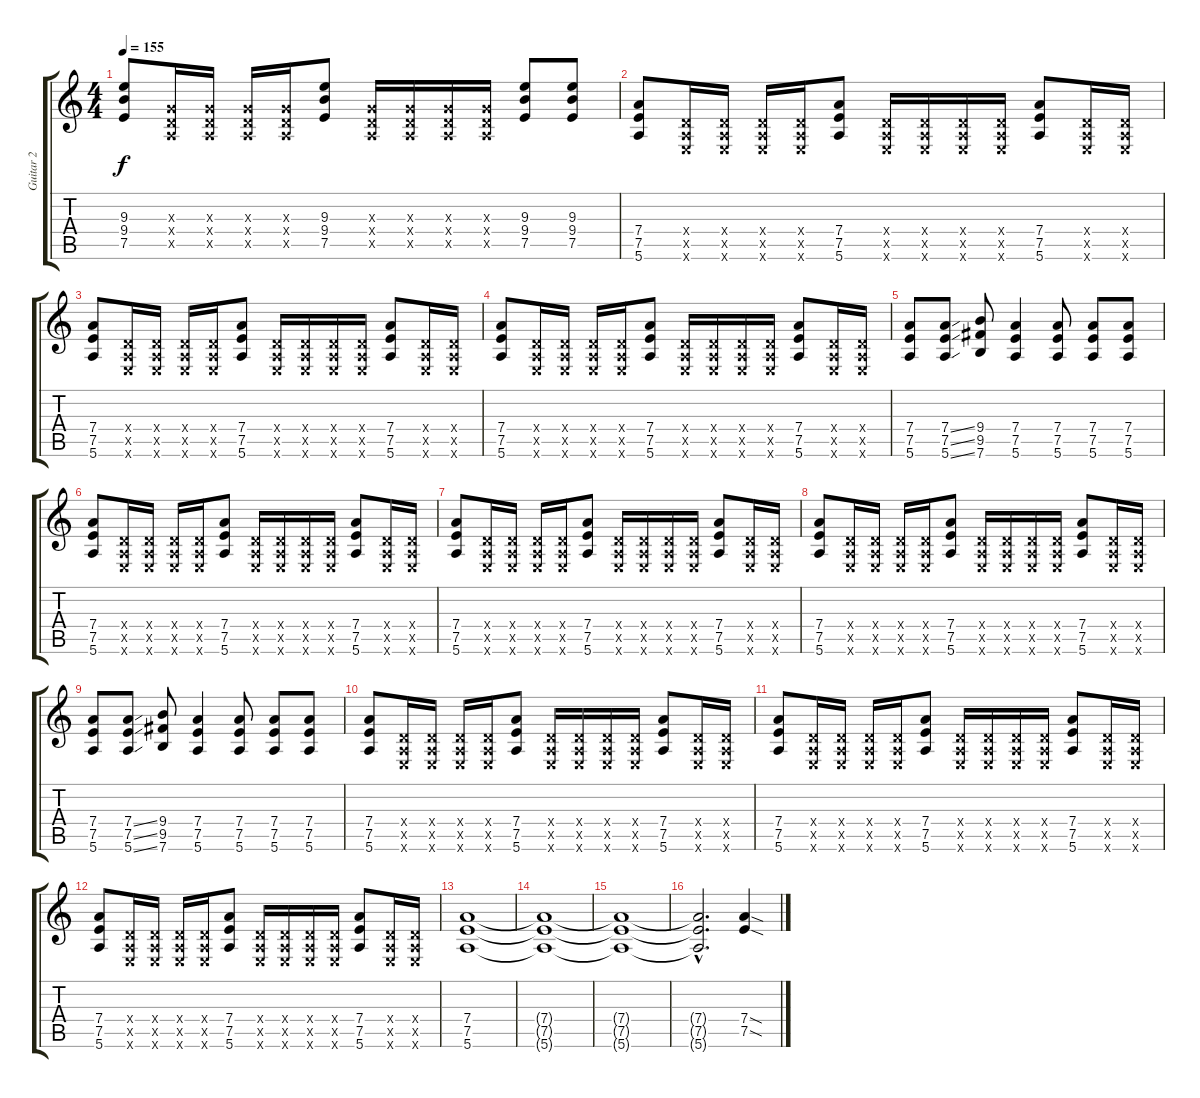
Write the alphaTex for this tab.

\track ("Guitar 2" "Guitar 2") {instrument distortionguitar}
\staff {score tabs}
\tuning (E4 B3 G3 D3 A2 E2) {hide}
\ts (4 4)
\tempo 155
\clef g2
\ks c
(9.3 9.4 7.5).8{dy f} (0.3{x} 0.4{x} 0.5{x}).16 (0.3{x} 0.4{x} 0.5{x}).16 (0.3{x} 0.4{x} 0.5{x}).16 (0.3{x} 0.4{x} 0.5{x}).16 (9.3 9.4 7.5).8 (0.3{x} 0.4{x} 0.5{x}).16 (0.3{x} 0.4{x} 0.5{x}).16 (0.3{x} 0.4{x} 0.5{x}).16 (0.3{x} 0.4{x} 0.5{x}).16 (9.3 9.4 7.5).8 (9.3 9.4 7.5).8 |
(7.4 7.5 5.6).8 (0.4{x} 0.5{x} 0.6{x}).16 (0.4{x} 0.5{x} 0.6{x}).16 (0.4{x} 0.5{x} 0.6{x}).16 (0.4{x} 0.5{x} 0.6{x}).16 (7.4 7.5 5.6).8 (0.4{x} 0.5{x} 0.6{x}).16 (0.4{x} 0.5{x} 0.6{x}).16 (0.4{x} 0.5{x} 0.6{x}).16 (0.4{x} 0.5{x} 0.6{x}).16 (7.4 7.5 5.6).8 (0.4{x} 0.5{x} 0.6{x}).16 (0.4{x} 0.5{x} 0.6{x}).16 |
(7.4 7.5 5.6).8 (0.4{x} 0.5{x} 0.6{x}).16 (0.4{x} 0.5{x} 0.6{x}).16 (0.4{x} 0.5{x} 0.6{x}).16 (0.4{x} 0.5{x} 0.6{x}).16 (7.4 7.5 5.6).8 (0.4{x} 0.5{x} 0.6{x}).16 (0.4{x} 0.5{x} 0.6{x}).16 (0.4{x} 0.5{x} 0.6{x}).16 (0.4{x} 0.5{x} 0.6{x}).16 (7.4 7.5 5.6).8 (0.4{x} 0.5{x} 0.6{x}).16 (0.4{x} 0.5{x} 0.6{x}).16 |
(7.4 7.5 5.6).8 (0.4{x} 0.5{x} 0.6{x}).16 (0.4{x} 0.5{x} 0.6{x}).16 (0.4{x} 0.5{x} 0.6{x}).16 (0.4{x} 0.5{x} 0.6{x}).16 (7.4 7.5 5.6).8 (0.4{x} 0.5{x} 0.6{x}).16 (0.4{x} 0.5{x} 0.6{x}).16 (0.4{x} 0.5{x} 0.6{x}).16 (0.4{x} 0.5{x} 0.6{x}).16 (7.4 7.5 5.6).8 (0.4{x} 0.5{x} 0.6{x}).16 (0.4{x} 0.5{x} 0.6{x}).16 |
(7.4 7.5 5.6).8 (7.4{ss} 7.5{ss} 5.6{ss}).8 (9.4 9.5 7.6).8 (7.4 7.5 5.6).4 (7.4 7.5 5.6).8 (7.4 7.5 5.6).8 (7.4 7.5 5.6).8 |
(7.4 7.5 5.6).8 (0.4{x} 0.5{x} 0.6{x}).16 (0.4{x} 0.5{x} 0.6{x}).16 (0.4{x} 0.5{x} 0.6{x}).16 (0.4{x} 0.5{x} 0.6{x}).16 (7.4 7.5 5.6).8 (0.4{x} 0.5{x} 0.6{x}).16 (0.4{x} 0.5{x} 0.6{x}).16 (0.4{x} 0.5{x} 0.6{x}).16 (0.4{x} 0.5{x} 0.6{x}).16 (7.4 7.5 5.6).8 (0.4{x} 0.5{x} 0.6{x}).16 (0.4{x} 0.5{x} 0.6{x}).16 |
(7.4 7.5 5.6).8 (0.4{x} 0.5{x} 0.6{x}).16 (0.4{x} 0.5{x} 0.6{x}).16 (0.4{x} 0.5{x} 0.6{x}).16 (0.4{x} 0.5{x} 0.6{x}).16 (7.4 7.5 5.6).8 (0.4{x} 0.5{x} 0.6{x}).16 (0.4{x} 0.5{x} 0.6{x}).16 (0.4{x} 0.5{x} 0.6{x}).16 (0.4{x} 0.5{x} 0.6{x}).16 (7.4 7.5 5.6).8 (0.4{x} 0.5{x} 0.6{x}).16 (0.4{x} 0.5{x} 0.6{x}).16 |
(7.4 7.5 5.6).8 (0.4{x} 0.5{x} 0.6{x}).16 (0.4{x} 0.5{x} 0.6{x}).16 (0.4{x} 0.5{x} 0.6{x}).16 (0.4{x} 0.5{x} 0.6{x}).16 (7.4 7.5 5.6).8 (0.4{x} 0.5{x} 0.6{x}).16 (0.4{x} 0.5{x} 0.6{x}).16 (0.4{x} 0.5{x} 0.6{x}).16 (0.4{x} 0.5{x} 0.6{x}).16 (7.4 7.5 5.6).8 (0.4{x} 0.5{x} 0.6{x}).16 (0.4{x} 0.5{x} 0.6{x}).16 |
(7.4 7.5 5.6).8 (7.4{ss} 7.5{ss} 5.6{ss}).8 (9.4 9.5 7.6).8 (7.4 7.5 5.6).4 (7.4 7.5 5.6).8 (7.4 7.5 5.6).8 (7.4 7.5 5.6).8 |
(7.4 7.5 5.6).8 (0.4{x} 0.5{x} 0.6{x}).16 (0.4{x} 0.5{x} 0.6{x}).16 (0.4{x} 0.5{x} 0.6{x}).16 (0.4{x} 0.5{x} 0.6{x}).16 (7.4 7.5 5.6).8 (0.4{x} 0.5{x} 0.6{x}).16 (0.4{x} 0.5{x} 0.6{x}).16 (0.4{x} 0.5{x} 0.6{x}).16 (0.4{x} 0.5{x} 0.6{x}).16 (7.4 7.5 5.6).8 (0.4{x} 0.5{x} 0.6{x}).16 (0.4{x} 0.5{x} 0.6{x}).16 |
(7.4 7.5 5.6).8 (0.4{x} 0.5{x} 0.6{x}).16 (0.4{x} 0.5{x} 0.6{x}).16 (0.4{x} 0.5{x} 0.6{x}).16 (0.4{x} 0.5{x} 0.6{x}).16 (7.4 7.5 5.6).8 (0.4{x} 0.5{x} 0.6{x}).16 (0.4{x} 0.5{x} 0.6{x}).16 (0.4{x} 0.5{x} 0.6{x}).16 (0.4{x} 0.5{x} 0.6{x}).16 (7.4 7.5 5.6).8 (0.4{x} 0.5{x} 0.6{x}).16 (0.4{x} 0.5{x} 0.6{x}).16 |
(7.4 7.5 5.6).8 (0.4{x} 0.5{x} 0.6{x}).16 (0.4{x} 0.5{x} 0.6{x}).16 (0.4{x} 0.5{x} 0.6{x}).16 (0.4{x} 0.5{x} 0.6{x}).16 (7.4 7.5 5.6).8 (0.4{x} 0.5{x} 0.6{x}).16 (0.4{x} 0.5{x} 0.6{x}).16 (0.4{x} 0.5{x} 0.6{x}).16 (0.4{x} 0.5{x} 0.6{x}).16 (7.4 7.5 5.6).8 (0.4{x} 0.5{x} 0.6{x}).16 (0.4{x} 0.5{x} 0.6{x}).16 |
(7.4 7.5 5.6).1 |
(7.4{t} 7.5{t} 5.6{t}).1 |
(7.4{t} 7.5{t} 5.6{t}).1 |
(7.4{hac t} 7.5{hac t} 5.6{hac t}).2{d} (7.4{sod} 7.5{sod}).4
